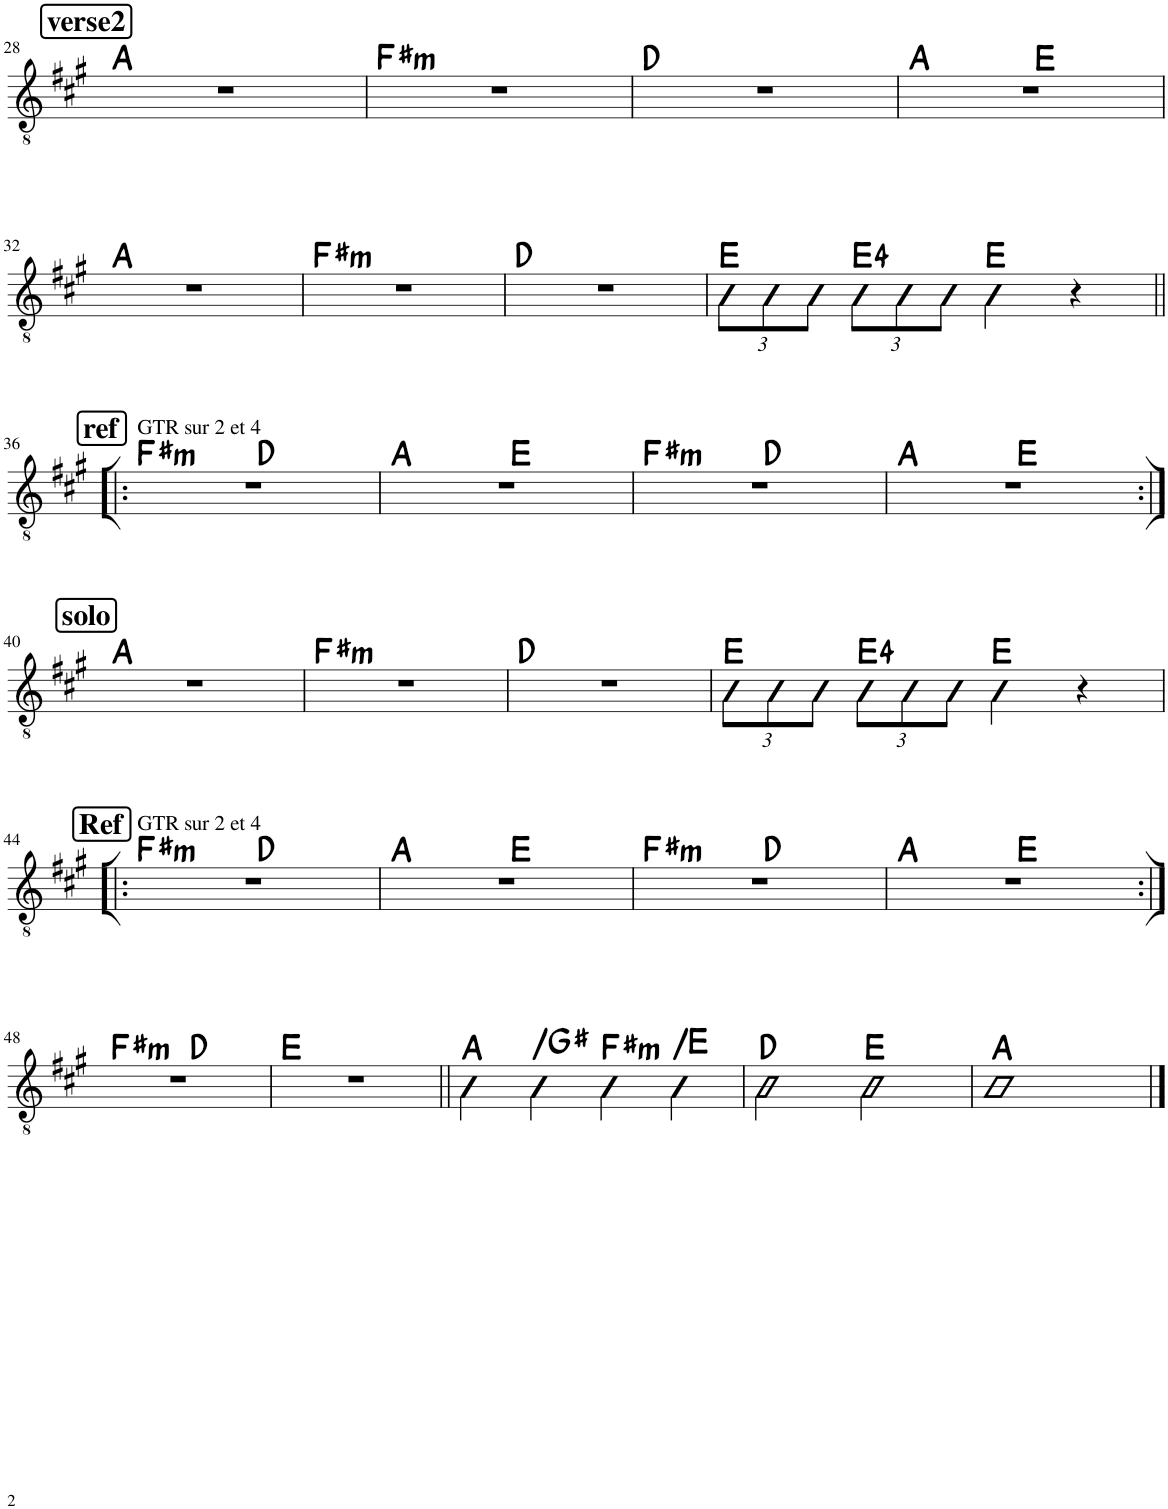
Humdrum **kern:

**kern	**harte
*part1	*part1
*staff1	*
*I"Classical Guitar	*
*I'Guit.	*
!!LO:PB:g=z
*clefGv2	*
*k[f#c#g#]	*
*M4/4	*
!!LO:REH:place=s1:a:B:rj:fs=14:t=verse2
=28	=28
1r	A:maj
=29	=29
!	!LO:H:kt=m
1r	F#:min
=30	=30
1r	D:maj
=31	=31
*^	*
1r	2ryy	A:maj
.	2ryy	E:maj
*v	*v	*
!!LO:LB:g=z
=32	=32
1r	A:maj
=33	=33
!	!LO:H:kt=m
1r	F#:min
=34	=34
1r	D:maj
=35	=35
*Xbrackettup	*
12A\L	E:maj
12A\	.
12A\J	.
12A\L	E:maj(4)
12A\	.
12A\J	.
4E\	E:maj
4r	.
!!LO:LB:g=z
!!LO:REH:place=s1:a:B:rj:fs=14:t=ref
=36!|:	=36!|:
!LO:TX:a:t=GTR sur 2 et 4	!LO:H:kt=m
*^	*
1r	2ryy	F#:min
.	2ryy	D:maj
=37	=37	=37
1r	2ryy	A:maj
.	2ryy	E:maj
=38	=38	=38
!	!	!LO:H:kt=m
1r	2ryy	F#:min
.	2ryy	D:maj
=39	=39	=39
1r	2ryy	A:maj
.	2ryy	E:maj
*v	*v	*
!!LO:LB:g=z
!!LO:REH:place=s1:a:B:rj:fs=14:t=solo
=40:|!	=40:|!
1r	A:maj
=41	=41
!	!LO:H:kt=m
1r	F#:min
=42	=42
1r	D:maj
=43	=43
12A\L	E:maj
12A\	.
12A\J	.
12A\L	E:maj(4)
12A\	.
12A\J	.
4E\	E:maj
4r	.
!!LO:LB:g=z
!!LO:REH:place=s1:a:B:rj:fs=14:t=Ref
=44!|:	=44!|:
!LO:TX:a:t=GTR sur 2 et 4	!LO:H:kt=m
*^	*
1r	2ryy	F#:min
.	2ryy	D:maj
=45	=45	=45
1r	2ryy	A:maj
.	2ryy	E:maj
=46	=46	=46
!	!	!LO:H:kt=m
1r	2ryy	F#:min
.	2ryy	D:maj
=47	=47	=47
1r	2ryy	A:maj
.	2ryy	E:maj
!!LO:LB:g=z	!!
=48:|!	=48:|!	=48:|!
!	!	!LO:H:kt=m
1r	2ryy	F#:min
.	2ryy	D:maj
*v	*v	*
=49	=49
1r	E:maj
=50||	=50||
4A\	A:maj
!	!LO:H:kt=N.C.
4G#\	N
!	!LO:H:kt=m
4F#\	F#:min
!	!LO:H:kt=N.C.
4E\	N
=51	=51
2D\	D:maj
2E\	E:maj
=52	=52
1A	A:maj
==	==
*-	*-
